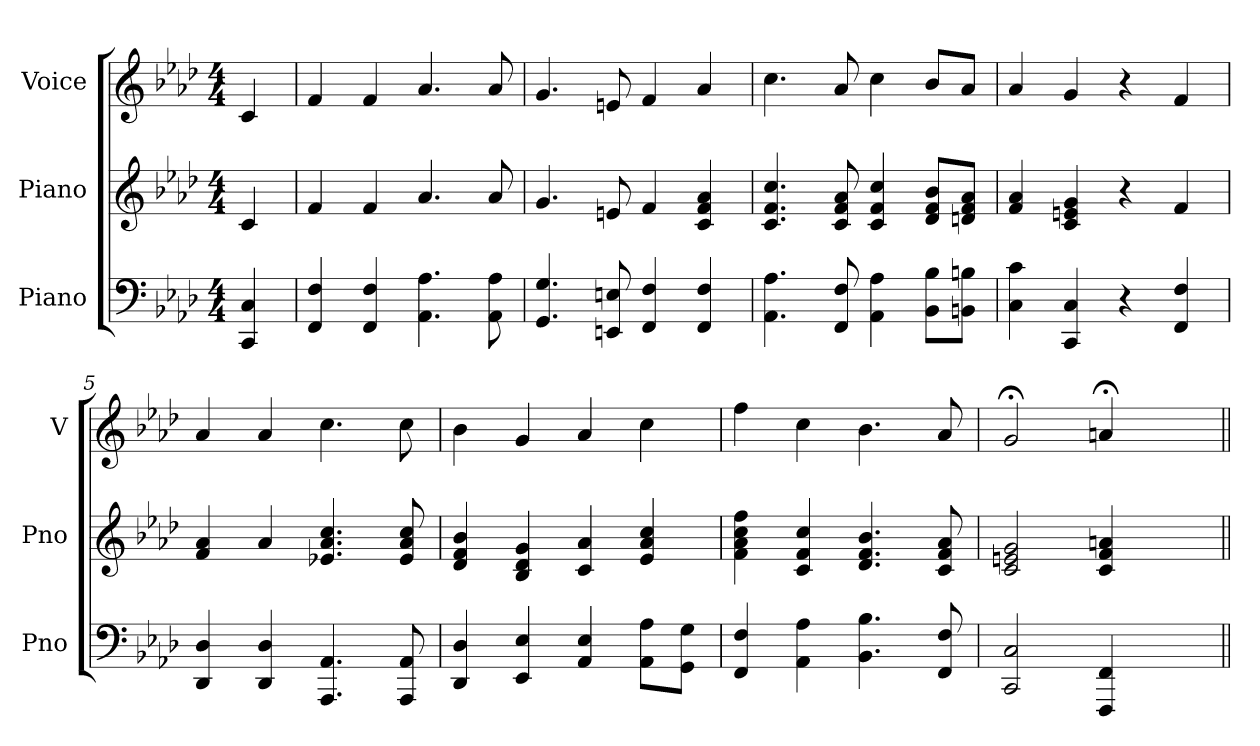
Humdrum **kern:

**kern	**kern	**kern
*part3	*part2	*part1
*staff3	*staff2	*staff1
*I"Piano	*I"Piano	*I"Voice
*I'Pno	*I'Pno	*I'V
*clefF4	*clefG2	*clefG2
*k[b-e-a-d-]	*k[b-e-a-d-]	*k[b-e-a-d-]
*M4/4	*M4/4	*M4/4
*MM116	*MM116	*MM116
=	=	=
4CC/ 4C/	4c/	4c/
=1	=1	=1
4FF/ 4F/	4f/	4f/
4FF/ 4F/	4f/	4f/
4.AA-\ 4.A-\	4.a-/	4.a-/
8AA-\ 8A-\	8a-/	8a-/
=2	=2	=2
4.GG/ 4.G/	4.g/	4.g/
8EEn/ 8En/	8en/	8en/
4FF/ 4F/	4f/	4f/
4FF/ 4F/	4c/ 4f/ 4a-/	4a-/
=3	=3	=3
4.AA-\ 4.A-\	4.c/ 4.f/ 4.cc/	4.cc\
8FF/ 8F/	8c/ 8f/ 8a-/	8a-/
4AA-\ 4A-\	4c/ 4f/ 4cc/	4cc\
8BB-\ 8B-\L	8d-/ 8f/ 8b-/L	8b-/L
8BBn\ 8Bn\J	8dn/ 8f/ 8a-/J	8a-/J
=4	=4	=4
4C\ 4c\	4f/ 4a-/	4a-/
4CC/ 4C/	4c/ 4en/ 4g/	4g/
4r	4r	4r
4FF/ 4F/	4f/	4f/
!!LO:LB:g=z
=5	=5	=5
4DD-/ 4D-/	4f/ 4a-/	4a-/
4DD-/ 4D-/	4a-/	4a-/
4.AAA-/ 4.AA-/	4.e-X/ 4.a-/ 4.cc/	4.cc\
8AAA-/ 8AA-/	8e-/ 8a-/ 8cc/	8cc\
=6	=6	=6
4DD-/ 4D-/	4d-/ 4f/ 4b-/	4b-\
4EE-/ 4E-/	4B-/ 4d-/ 4g/	4g/
4AA-/ 4E-/	4c/ 4a-/	4a-/
8AA-\ 8A-\L	4e-/ 4a-/ 4cc/	4cc\
8GG\ 8G\J	.	.
=7	=7	=7
4FF/ 4F/	4f\ 4a-\ 4cc\ 4ff\	4ff\
4AA-\ 4A-\	4c/ 4f/ 4cc/	4cc\
4.BB-\ 4.B-\	4.d-/ 4.f/ 4.b-/	4.b-\
8FF/ 8F/	8c/ 8f/ 8a-/	8a-/
=8	=8	=8
2CC/ 2C/	2c/ 2en/ 2g/	2g;/
4FFF/ 4FF/	4c/ 4f/ 4an/	4an;/
4ryy	4ryy	4ryy
=||	=||	=||
*-	*-	*-
